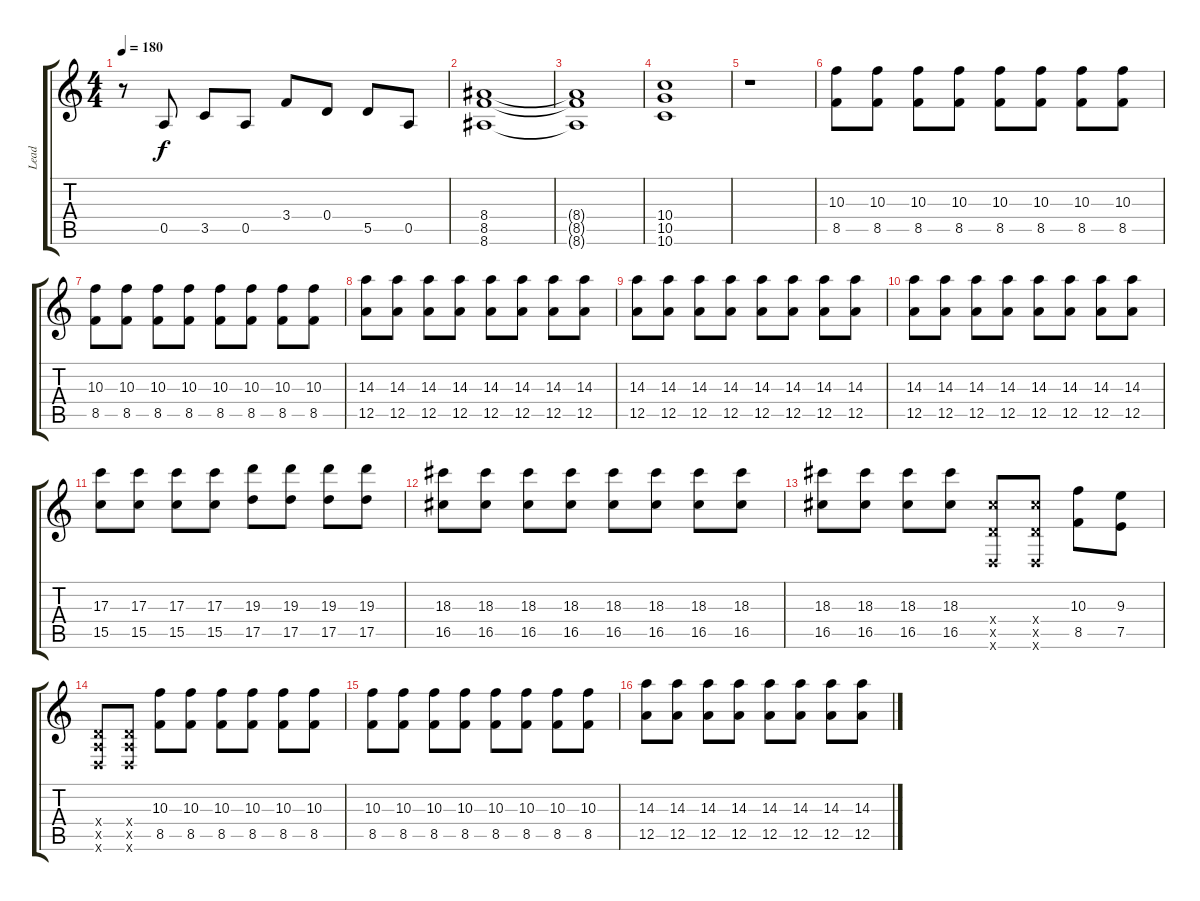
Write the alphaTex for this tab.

\track ("Lead" "Lead") {instrument distortionguitar}
\staff {score tabs}
\tuning (E4 B3 G3 D3 A2 D2) {hide}
\ts (4 4)
\tempo 180
\clef g2
\ks c
r.8{dy f} 0.5.8 3.5.8 0.5.8 3.4.8 0.4.8 5.5.8 0.5.8 |
(8.4 8.5 8.6).1 |
(8.4{t} 8.5{t} 8.6{t}).1 |
(10.4 10.5 10.6).1 |
r.1 |
(10.3 8.5).8 (10.3 8.5).8 (10.3 8.5).8 (10.3 8.5).8 (10.3 8.5).8 (10.3 8.5).8 (10.3 8.5).8 (10.3 8.5).8 |
(10.3 8.5).8 (10.3 8.5).8 (10.3 8.5).8 (10.3 8.5).8 (10.3 8.5).8 (10.3 8.5).8 (10.3 8.5).8 (10.3 8.5).8 |
(14.3 12.5).8 (14.3 12.5).8 (14.3 12.5).8 (14.3 12.5).8 (14.3 12.5).8 (14.3 12.5).8 (14.3 12.5).8 (14.3 12.5).8 |
(14.3 12.5).8 (14.3 12.5).8 (14.3 12.5).8 (14.3 12.5).8 (14.3 12.5).8 (14.3 12.5).8 (14.3 12.5).8 (14.3 12.5).8 |
(14.3 12.5).8 (14.3 12.5).8 (14.3 12.5).8 (14.3 12.5).8 (14.3 12.5).8 (14.3 12.5).8 (14.3 12.5).8 (14.3 12.5).8 |
(17.3 15.5).8 (17.3 15.5).8 (17.3 15.5).8 (17.3 15.5).8 (19.3 17.5).8 (19.3 17.5).8 (19.3 17.5).8 (19.3 17.5).8 |
(18.3 16.5).8 (18.3 16.5).8 (18.3 16.5).8 (18.3 16.5).8 (18.3 16.5).8 (18.3 16.5).8 (18.3 16.5).8 (18.3 16.5).8 |
(18.3 16.5).8 (18.3 16.5).8 (18.3 16.5).8 (18.3 16.5).8 (0.4{x} 16.5{x} 0.6{x}).8 (0.4{x} 16.5{x} 0.6{x}).8 (10.3 8.5).8 (9.3 7.5).8 |
(0.4{x} 0.5{x} 0.6{x}).8 (0.4{x} 0.5{x} 0.6{x}).8 (10.3 8.5).8 (10.3 8.5).8 (10.3 8.5).8 (10.3 8.5).8 (10.3 8.5).8 (10.3 8.5).8 |
(10.3 8.5).8 (10.3 8.5).8 (10.3 8.5).8 (10.3 8.5).8 (10.3 8.5).8 (10.3 8.5).8 (10.3 8.5).8 (10.3 8.5).8 |
(14.3 12.5).8 (14.3 12.5).8 (14.3 12.5).8 (14.3 12.5).8 (14.3 12.5).8 (14.3 12.5).8 (14.3 12.5).8 (14.3 12.5).8
